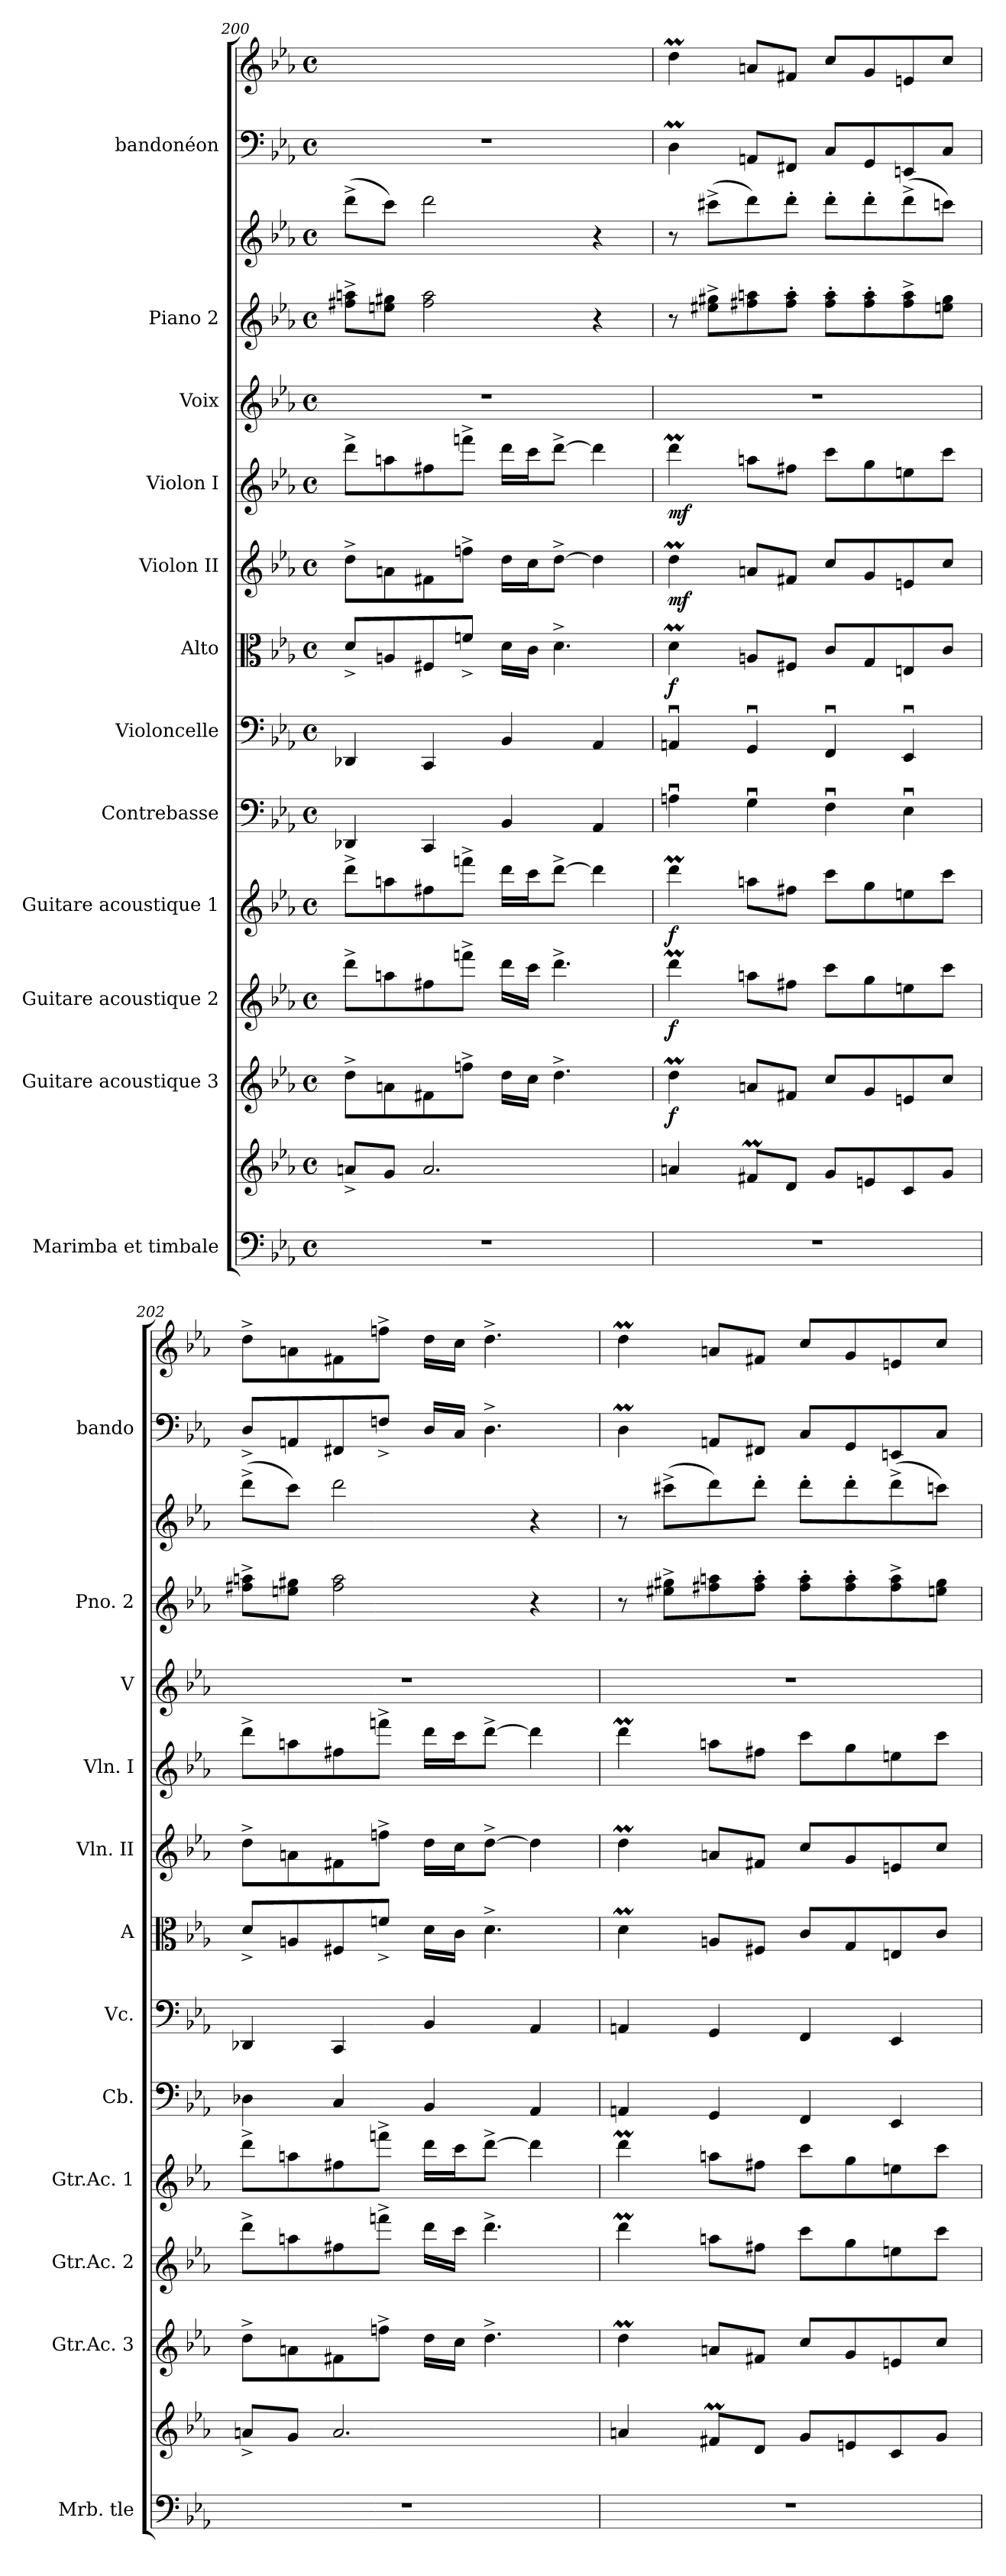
**kern	**kern	**kern	**dynam	**kern	**dynam	**kern	**dynam	**kern	**kern	**kern	**dynam	**kern	**dynam	**kern	**dynam	**kern	**kern	**kern	**kern	**kern	**dynam
*part12	*part12	*part11	*part11	*part10	*part10	*part9	*part9	*part8	*part7	*part6	*part6	*part5	*part5	*part4	*part4	*part3	*part2	*part2	*part1	*part1	*part1
*staff15	*staff14	*staff13	*staff13	*staff12	*staff12	*staff11	*staff11	*staff10	*staff9	*staff8	*staff8	*staff7	*staff7	*staff6	*staff6	*staff5	*staff4	*staff3	*staff2	*staff1	*staff1/2
*I"Marimba et timbale	*	*I"Guitare acoustique 3	*	*I"Guitare acoustique 2	*	*I"Guitare acoustique 1	*	*I"Contrebasse	*I"Violoncelle	*I"Alto	*	*I"Violon II	*	*I"Violon I	*	*I"Voix	*I"Piano 2	*	*I"bandonéon	*	*
*I'Mrb. tle	*	*I'Gtr.Ac. 3	*	*I'Gtr.Ac. 2	*	*I'Gtr.Ac. 1	*	*I'Cb.	*I'Vc.	*I'A	*	*I'Vln. II	*	*I'Vln. I	*	*I'V	*I'Pno. 2	*	*I'bando	*	*
*clefF4	*clefG2	*clefG2	*	*clefG2	*	*clefG2	*	*clefF4	*clefF4	*clefC3	*	*clefG2	*	*clefG2	*	*clefG2	*clefG2	*clefG2	*clefF4	*clefG2	*
*	*	*ITrd7c12	*	*ITrd7c12	*	*ITrd7c12	*	*ITrd7c12	*	*	*	*	*	*	*	*	*	*	*	*	*
*k[b-e-a-]	*k[b-e-a-]	*k[b-e-a-]	*	*k[b-e-a-]	*	*k[b-e-a-]	*	*k[b-e-a-]	*k[b-e-a-]	*k[b-e-a-]	*	*k[b-e-a-]	*	*k[b-e-a-]	*	*k[b-e-a-]	*k[b-e-a-]	*k[b-e-a-]	*k[b-e-a-]	*k[b-e-a-]	*
*c:	*c:	*c:	*	*c:	*	*c:	*	*c:	*c:	*c:	*	*c:	*	*c:	*	*c:	*c:	*c:	*c:	*c:	*
*M4/4	*M4/4	*M4/4	*	*M4/4	*	*M4/4	*	*M4/4	*M4/4	*M4/4	*	*M4/4	*	*M4/4	*	*M4/4	*M4/4	*M4/4	*M4/4	*M4/4	*
*met(c)	*met(c)	*met(c)	*	*met(c)	*	*met(c)	*	*met(c)	*met(c)	*met(c)	*	*met(c)	*	*met(c)	*	*met(c)	*met(c)	*met(c)	*met(c)	*met(c)	*
=200	=200	=200	=200	=200	=200	=200	=200	=200	=200	=200	=200	=200	=200	=200	=200	=200	=200	=200	=200	=200	=200
1r	8an^</L	8d^>\L	.	8dd^>\L	.	8dd^>\L	.	4DDD-X/	4DD-X/	8d^</L	.	8dd^>\L	.	8ddd^>\L	.	1r	8ff#X\^> 8aan\^>L	(>8ddd^>\L	1r	1dyy	.
.	8g/J	8An\	.	8an\	.	8an\	.	.	.	8An/	.	8an\	.	8aan\	.	.	8een\ 8gg#X\J	8ccc\J)	.	.	.
.	2.a/	8F#X\	.	8f#X\	.	8f#X\	.	4CCC/	4CC/	8F#X/	.	8f#X\	.	8ff#X\	.	.	2ff#\ 2aa\	2ddd\	.	.	.
.	.	8fn^>\J	.	8ffn^>\J	.	8ffn^>\J	.	.	.	8fn^</J	.	8ffn^>\J	.	8fffn^>\J	.	.	.	.	.	.	.
.	.	16d\LL	.	16dd\LL	.	16dd\LL	.	4BBB-/	4BB-/	16d\LL	.	16dd\LL	.	16ddd\LL	.	.	.	.	.	.	.
.	.	16c\JJ	.	16cc\JJ	.	16cc\J	.	.	.	16c\JJ	.	16cc\J	.	16ccc\J	.	.	.	.	.	.	.
.	.	4.d^>\	.	4.dd^>\	.	[8dd^>\J	.	.	.	4.d^>\	.	[8dd^>\J	.	[8ddd^>\J	.	.	.	.	.	.	.
.	.	.	.	.	.	4dd\]	.	4AAA-/	4AA-/	.	.	4dd\]	.	4ddd\]	.	.	4r	4r	.	.	.
!!LO:PB:g=z
=201	=201	=201	=201	=201	=201	=201	=201	=201	=201	=201	=201	=201	=201	=201	=201	=201	=201	=201	=201	=201	=201
!	!	!	!LO:DY:b	!	!LO:DY:b	!	!LO:DY:b	!	!	!	!LO:DY:b	!	!LO:DY:b	!	!LO:DY:b	!	!	!	!	!	!LO:DY:b=2
!	!	!	!	!	!	!	!	!	!	!	!	!	!	!	!	!	!	!	!	!	!LO:DY:n=1:b
1r	4an/	4dm\	f	4ddm\	f	4ddm\	f	4AAnu>\	4AAnu>/	4dm\	f	4ddm\	mf	4dddm\	mf	1r	8r	8r	4Dm\	4ddm\	f mf
.	.	.	.	.	.	.	.	.	.	.	.	.	.	.	.	.	8ee#X\^> 8gg#X\^>L	(>8ccc#X^>\L	.	.	.
.	8f#Xm/L	8An/L	.	8an\L	.	8an\L	.	4GGu>\	4GGu>/	8An/L	.	8an/L	.	8aan\L	.	.	8ff#X\ 8aan\	8ddd\)	8AAn/L	8an/L	.
.	8d/J	8F#X/J	.	8f#X\J	.	8f#X\J	.	.	.	8F#X/J	.	8f#X/J	.	8ff#X\J	.	.	8ff#\'> 8aa\'>J	8ddd'>\J	8FF#X/J	8f#X/J	.
.	8g/L	8c/L	.	8cc\L	.	8cc\L	.	4FFu>\	4FFu>/	8c/L	.	8cc/L	.	8ccc\L	.	.	8ff#\'> 8aa\'>L	8ddd'>\L	8C/L	8cc/L	.
.	8en/	8G/	.	8g\	.	8g\	.	.	.	8G/	.	8g/	.	8gg\	.	.	8ff#\'> 8aa\'>	8ddd'>\	8GG/	8g/	.
.	8c/	8En/	.	8en\	.	8en\	.	4EE-u>\	4EE-u>/	8En/	.	8en/	.	8een\	.	.	8ff#\^> 8aa\^>	(>8ddd^>\	8EEn/	8en/	.
.	8g/J	8c/J	.	8cc\J	.	8cc\J	.	.	.	8c/J	.	8cc/J	.	8ccc\J	.	.	8een\ 8gg#\J	8cccn\J)	8C/J	8cc/J	.
=202	=202	=202	=202	=202	=202	=202	=202	=202	=202	=202	=202	=202	=202	=202	=202	=202	=202	=202	=202	=202	=202
1r	8an^</L	8d^>\L	.	8dd^>\L	.	8dd^>\L	.	4DD-X\	4DD-X/	8d^</L	.	8dd^>\L	.	8ddd^>\L	.	1r	8ff#X\^> 8aan\^>L	(>8ddd^>\L	8D^</L	8dd^>\L	.
.	8g/J	8An\	.	8an\	.	8an\	.	.	.	8An/	.	8an\	.	8aan\	.	.	8een\ 8gg#X\J	8ccc\J)	8AAn/	8an\	.
.	2.a/	8F#X\	.	8f#X\	.	8f#X\	.	4CC/	4CC/	8F#X/	.	8f#X\	.	8ff#X\	.	.	2ff#\ 2aa\	2ddd\	8FF#X/	8f#X\	.
.	.	8fn^>\J	.	8ffn^>\J	.	8ffn^>\J	.	.	.	8fn^</J	.	8ffn^>\J	.	8fffn^>\J	.	.	.	.	8Fn^</J	8ffn^>\J	.
.	.	16d\LL	.	16dd\LL	.	16dd\LL	.	4BBB-/	4BB-/	16d\LL	.	16dd\LL	.	16ddd\LL	.	.	.	.	16D/LL	16dd\LL	.
.	.	16c\JJ	.	16cc\JJ	.	16cc\J	.	.	.	16c\JJ	.	16cc\J	.	16ccc\J	.	.	.	.	16C/JJ	16cc\JJ	.
.	.	4.d^>\	.	4.dd^>\	.	[8dd^>\J	.	.	.	4.d^>\	.	[8dd^>\J	.	[8ddd^>\J	.	.	.	.	4.D^>\	4.dd^>\	.
.	.	.	.	.	.	4dd\]	.	4AAA-/	4AA-/	.	.	4dd\]	.	4ddd\]	.	.	4r	4r	.	.	.
=203	=203	=203	=203	=203	=203	=203	=203	=203	=203	=203	=203	=203	=203	=203	=203	=203	=203	=203	=203	=203	=203
1r	4an/	4dm\	.	4ddm\	.	4ddm\	.	4AAAn/	4AAn/	4dm\	.	4ddm\	.	4dddm\	.	1r	8r	8r	4Dm\	4ddm\	.
.	.	.	.	.	.	.	.	.	.	.	.	.	.	.	.	.	8ee#X\^> 8gg#X\^>L	(>8ccc#X^>\L	.	.	.
.	8f#Xm/L	8An/L	.	8an\L	.	8an\L	.	4GGG/	4GG/	8An/L	.	8an/L	.	8aan\L	.	.	8ff#X\ 8aan\	8ddd\)	8AAn/L	8an/L	.
.	8d/J	8F#X/J	.	8f#X\J	.	8f#X\J	.	.	.	8F#X/J	.	8f#X/J	.	8ff#X\J	.	.	8ff#\'> 8aa\'>J	8ddd'>\J	8FF#X/J	8f#X/J	.
.	8g/L	8c/L	.	8cc\L	.	8cc\L	.	4FFF/	4FF/	8c/L	.	8cc/L	.	8ccc\L	.	.	8ff#\'> 8aa\'>L	8ddd'>\L	8C/L	8cc/L	.
.	8en/	8G/	.	8g\	.	8g\	.	.	.	8G/	.	8g/	.	8gg\	.	.	8ff#\'> 8aa\'>	8ddd'>\	8GG/	8g/	.
.	8c/	8En/	.	8en\	.	8en\	.	4EEE-/	4EE-/	8En/	.	8en/	.	8een\	.	.	8ff#\^> 8aa\^>	(>8ddd^>\	8EEn/	8en/	.
.	8g/J	8c/J	.	8cc\J	.	8cc\J	.	.	.	8c/J	.	8cc/J	.	8ccc\J	.	.	8een\ 8gg#\J	8cccn\J)	8C/J	8cc/J	.
=	=	=	=	=	=	=	=	=	=	=	=	=	=	=	=	=	=	=	=	=	=
*-	*-	*-	*-	*-	*-	*-	*-	*-	*-	*-	*-	*-	*-	*-	*-	*-	*-	*-	*-	*-	*-
